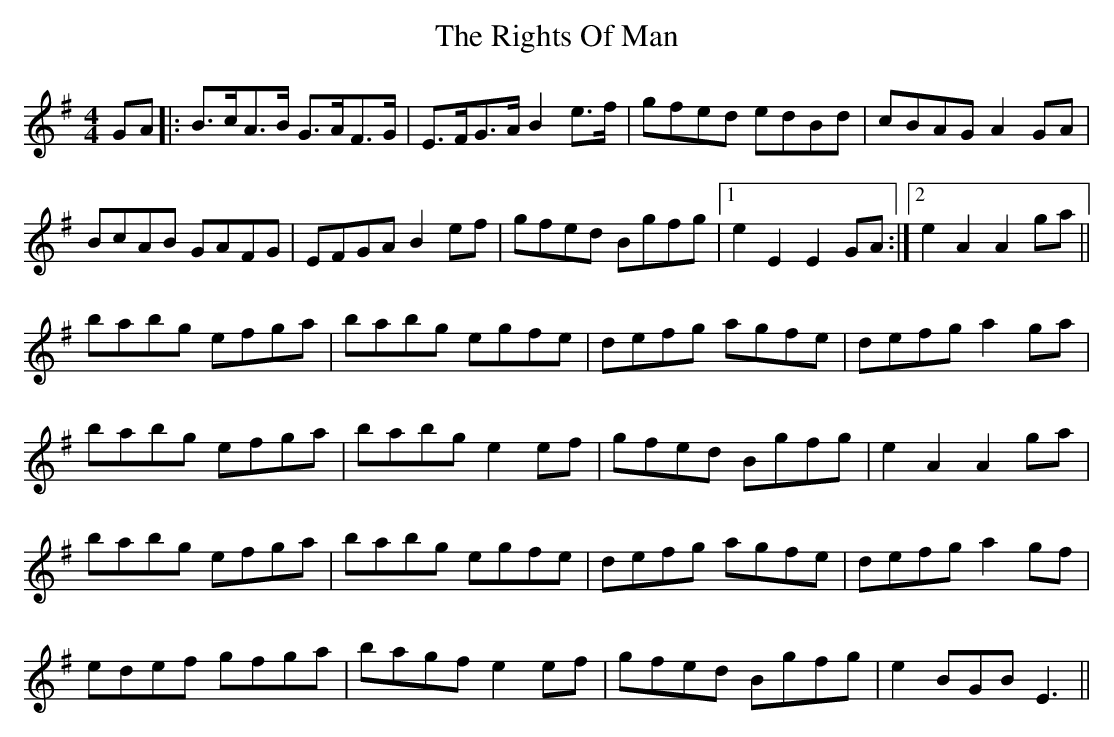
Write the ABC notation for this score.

X:1
T: The Rights Of Man
M: 4/4
L: 1/8
K: Emin
GA|:B>cA>B G>AF>G|E>FG>A B2 e>f | gfed edBd|cBAG A2GA|
BcAB GAFG|EFGA B2ef|gfed Bgfg|1 e2 E2 E2 GA:|2 e2 A2 A2 ga||
babg efga |babg egfe |defg agfe|defg a2 ga|
babg efga |babg e2 ef|gfed Bgfg|e2 A2 A2 ga|
babg efga |babg egfe |defg agfe|defg a2 gf|
edef gfga | bagf e2 ef|gfed Bgfg|e2 BGB E3||
